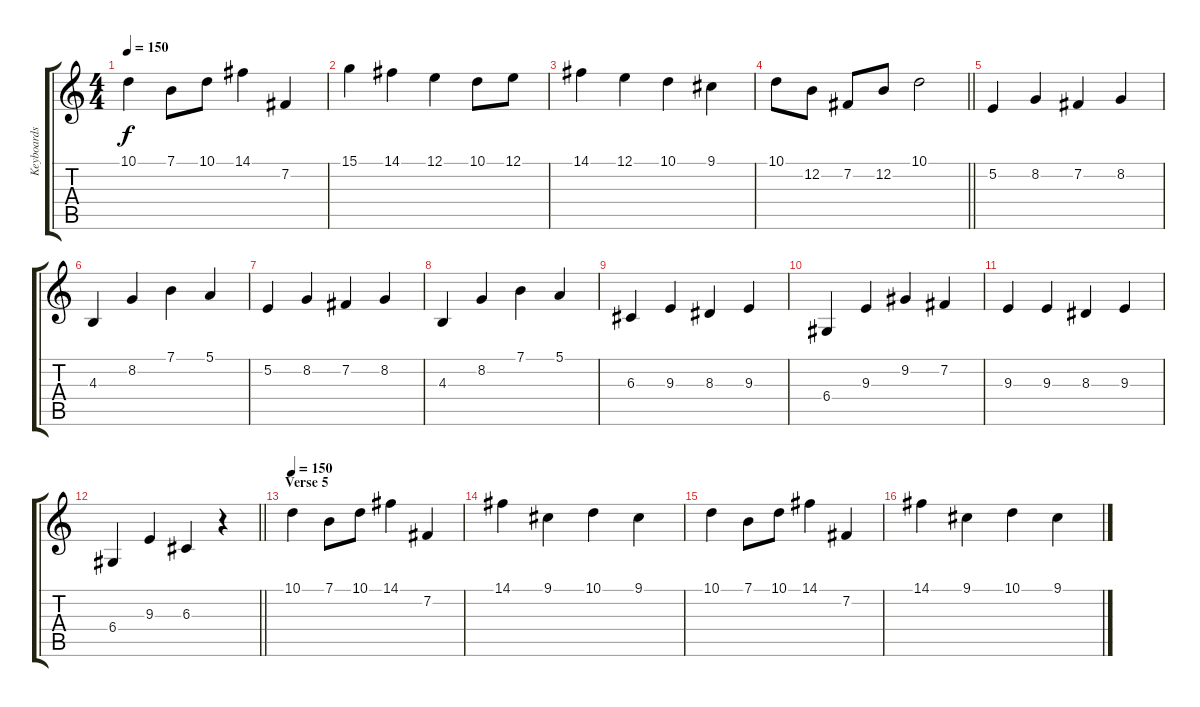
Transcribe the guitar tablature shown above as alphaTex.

\track ("Keyboards" "Keyboards") {instrument churchorgan}
\staff {score tabs}
\tuning (E4 B3 G3 D3 A2 E2) {hide}
\ts (4 4)
\tempo 150
\clef g2
\ks c
10.1.4{dy f} 7.1.8 10.1.8 14.1.4 7.2.4 |
15.1.4 14.1.4 12.1.4 10.1.8 12.1.8 |
14.1.4 12.1.4 10.1.4 9.1.4 |
\barLineRight lightlight
10.1.8 12.2.8 7.2.8 12.2.8 10.1.2 |
\section ("" "")
5.2.4 8.2.4 7.2.4 8.2.4 |
4.3.4 8.2.4 7.1.4 5.1.4 |
5.2.4 8.2.4 7.2.4 8.2.4 |
4.3.4 8.2.4 7.1.4 5.1.4 |
6.3.4 9.3.4 8.3.4 9.3.4 |
6.4.4 9.3.4 9.2.4 7.2.4 |
9.3.4 9.3.4 8.3.4 9.3.4 |
\barLineRight lightlight
6.4.4 9.3.4 6.3.4 r.4 |
\section ("" "Verse 5")
\tempo 150
10.1.4 7.1.8 10.1.8 14.1.4 7.2.4 |
14.1.4 9.1.4 10.1.4 9.1.4 |
10.1.4 7.1.8 10.1.8 14.1.4 7.2.4 |
14.1.4 9.1.4 10.1.4 9.1.4
